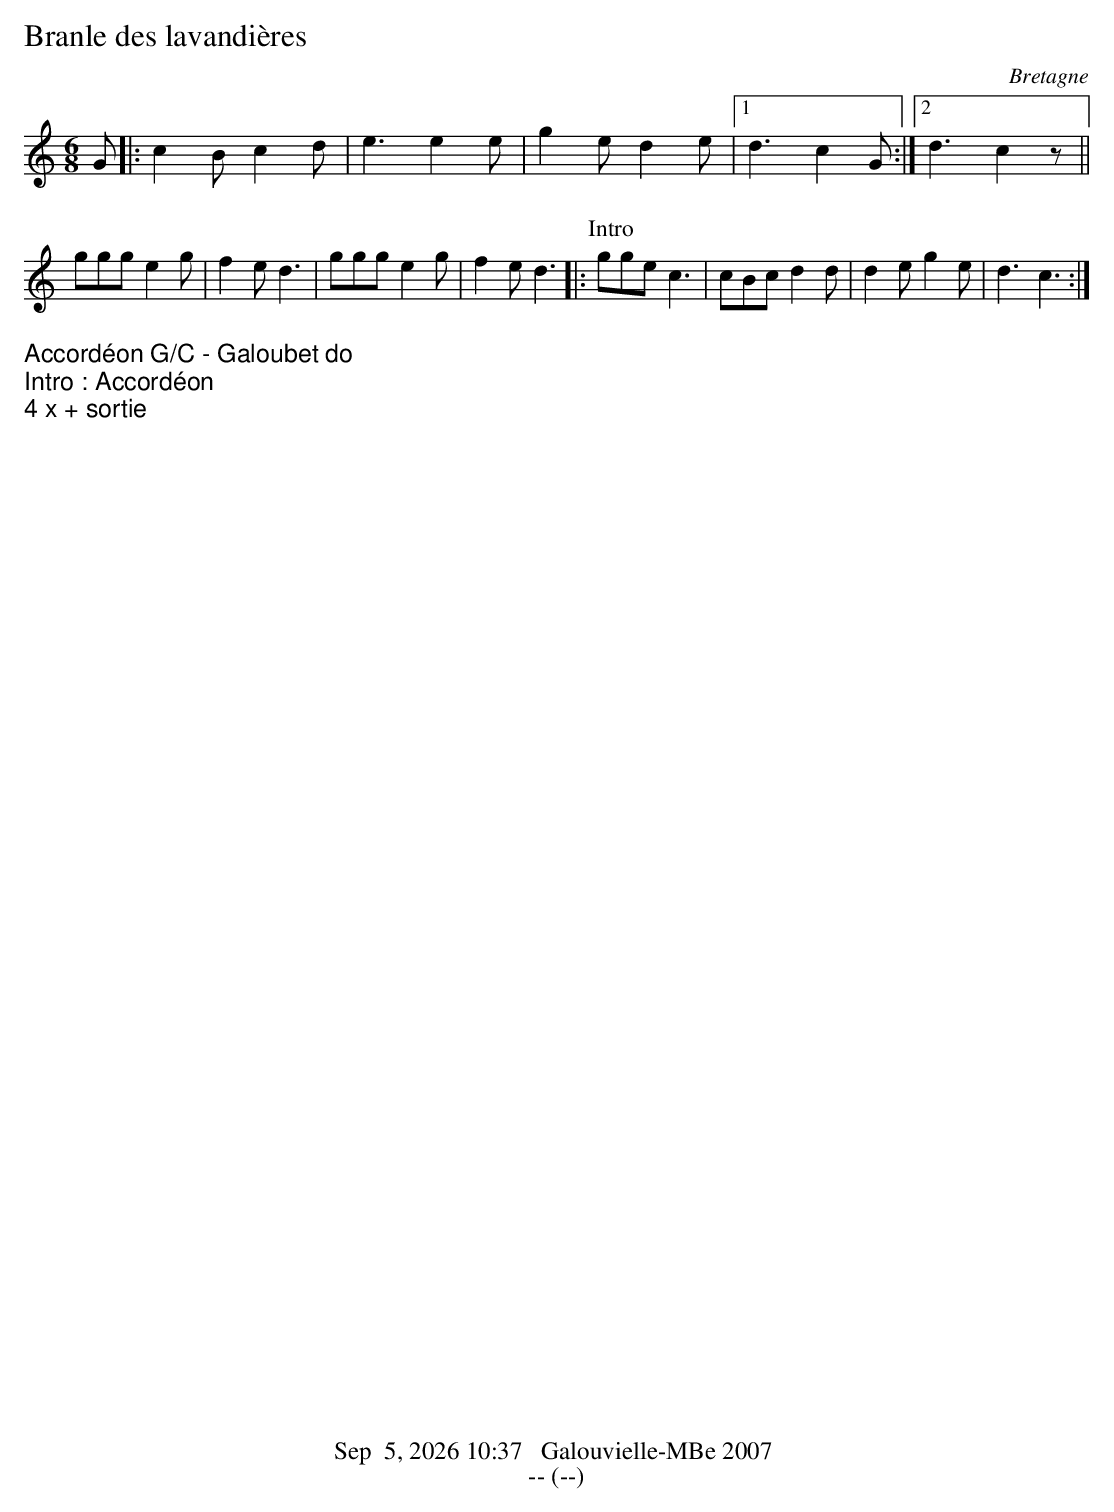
X:1
T:Branle des lavandières
O:Bretagne
M:6/8
K:C
G |: c2B c2d | e3 e2e | g2e d2e |1 d3 c2G :|2 d3c2z ||
ggg e2g | f2e d3 | ggg e2g | f2e d3 |: [P:Intro]gge c3 | cBc d2d | d2e g2e |d3 c3 :|
%%begintext
Accordéon G/C - Galoubet do
Intro : Accordéon
4 x + sortie
